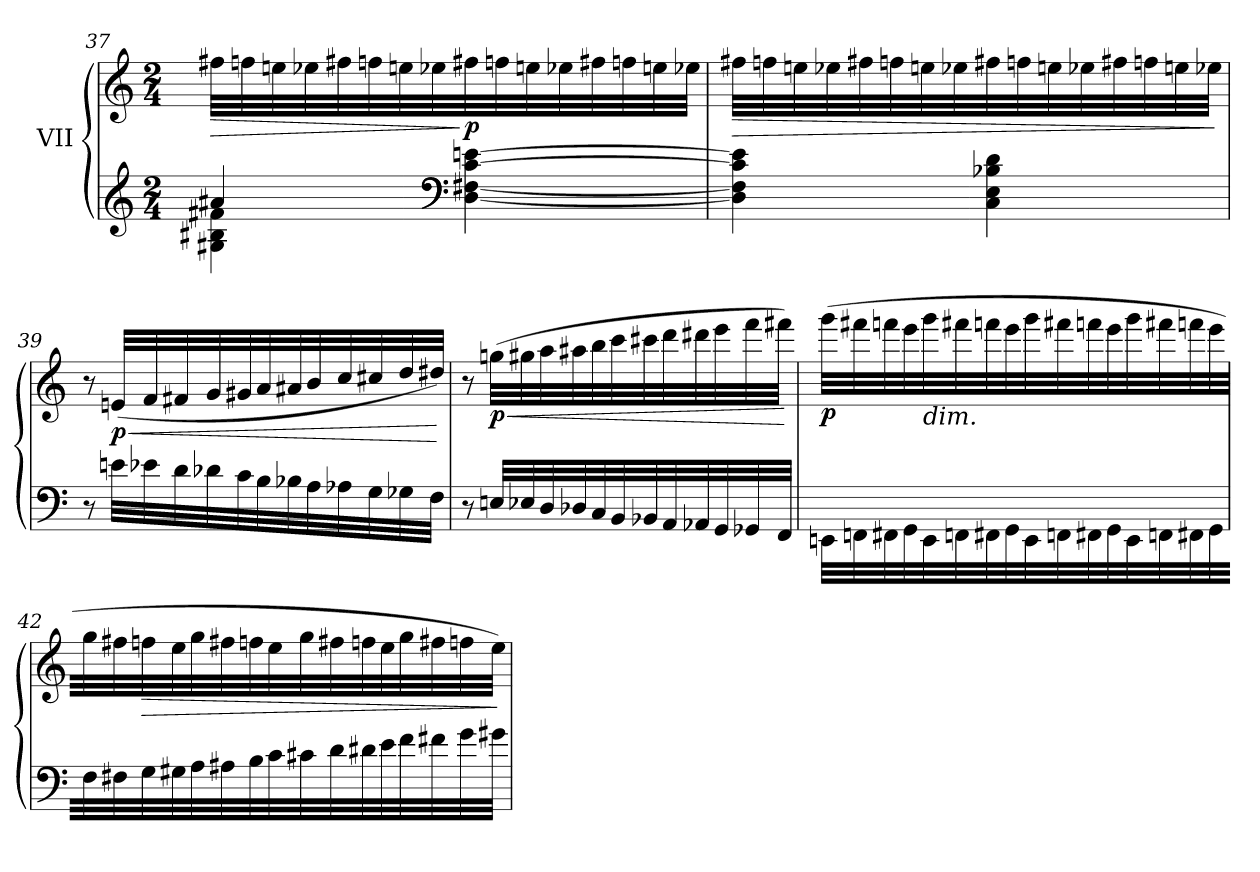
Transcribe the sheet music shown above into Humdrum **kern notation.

**kern	**kern	**dynam
*part1	*part1	*part1
*staff2	*staff1	*staff1/2
*I"VII	*	*
!!LO:LB:g=z
*clefG2	*clefG2	*
*k[]	*k[]	*
*M2/4	*M2/4	*
=37	=37	=37
*^	*	*
!	!	!	!LO:HP:b
4a#X/	4G#X\<<< 4B#X\<<< 4f#X\<<<	32ff#X\LLL	>
.	.	32ffn\	.
.	.	32een\	.
.	.	32ee-X\	.
.	.	32ff#X\	.
.	.	32ffn\	.
.	.	32een\	.
.	.	32ee-X\	.
*clefF4	*	*	*
!	!	!	!LO:DY:n=1:b
[4D\ [4F#X\ [4c\ [4en\	4ryy	32ff#X\	] p
.	.	32ffn\	.
.	.	32een\	.
.	.	32ee-X\	.
.	.	32ff#X\	.
.	.	32ffn\	.
.	.	32een\	.
.	.	32ee-X\JJJ	.
*v	*v	*	*
=38	=38	=38
!	!	!LO:HP:b
4D\] 4F#\] 4c\] 4e\]	32ff#X\LLL	>
.	32ffn\	.
.	32een\	.
.	32ee-X\	.
.	32ff#X\	.
.	32ffn\	.
.	32een\	.
.	32ee-X\	.
4C\ 4E\ 4B-X\ 4d\	32ff#X\	.
.	32ffn\	.
.	32een\	.
.	32ee-X\	.
.	32ff#X\	.
.	32ffn\	.
.	32een\	.
.	32ee-X\JJJ	.
.	.	]
!!LO:LB:g=z
=39	=39	=39
8r	8r	.
!	!	!LO:HP:b
!	!	!LO:DY:n=1:b
32en\LLL	(<32en/LLL	< p
32e-X\	32f/	.
32d\	32f#X/	.
32d-X\	32g/	.
32c\	32g#X/	.
32B\	32a/	.
32B-X\	32a#X/	.
32A\	32b/	.
32A-X\	32cc/	.
32G\	32cc#X/	.
32G-X\	32dd/	.
32F\JJJ	32dd#X/JJJ)	.
.	.	[
=40	=40	=40
8r	8r	.
!	!	!LO:HP:b
!	!	!LO:DY:n=1:b
32En/LLL	(>32ggn\LLL	< p
32E-X/	32gg#X\	.
32D/	32aa\	.
32D-X/	32aa#X\	.
32C/	32bb\	.
32BB/	32ccc\	.
32BB-X/	32ccc#X\	.
32AA/	32ddd\	.
32AA-X/	32ddd#X\	.
32GG/	32eee\	.
32GG-X/	32fff\	.
32FF/JJJ	32fff#X\JJJ)	.
.	.	[
!!LO:LB:g=z
=41	=41	=41
!	!	!LO:DY:b
32EEn\LLL	(>32ggg\LLL	p
32FFn\	32fff#X\	.
32FF#X\	32fffn\	.
32GG\	32eee\	.
!	!LO:TX:b:i:t=dim.	!
32EE\	32ggg\	.
32FFn\	32fff#X\	.
32FF#X\	32fffn\	.
32GG\	32eee\	.
32EE\	32ggg\	.
32FFn\	32fff#X\	.
32FF#X\	32fffn\	.
32GG\	32eee\	.
32EE\	32ggg\	.
32FFn\	32fff#X\	.
32FF#X\	32fffn\	.
32GG\	32eee\	.
=42	=42	=42
!	!	!LO:DY:b
!	!	!LO:DY:n=1:b
32F<\	32gg\	other-dynamics p
32F#X<\	32ff#X\	.
!	!	!LO:HP:b
32G<\	32ffn\	>
32G#X\	32ee\	.
32A\	32gg\	.
32A#X\	32ff#X\	.
32B<\	32ffn\	.
32c\	32ee\	.
32c#X\	32gg\	.
32d\	32ff#X\	.
32d#X\	32ffn\	.
32e<\	32ee\	.
32f\	32gg\	.
32f#X<\	32ff#X\	.
32g<\	32ffn\	.
32g#X<\JJJ	32ee\JJJ)	.
.	.	]
=	=	=
*-	*-	*-
